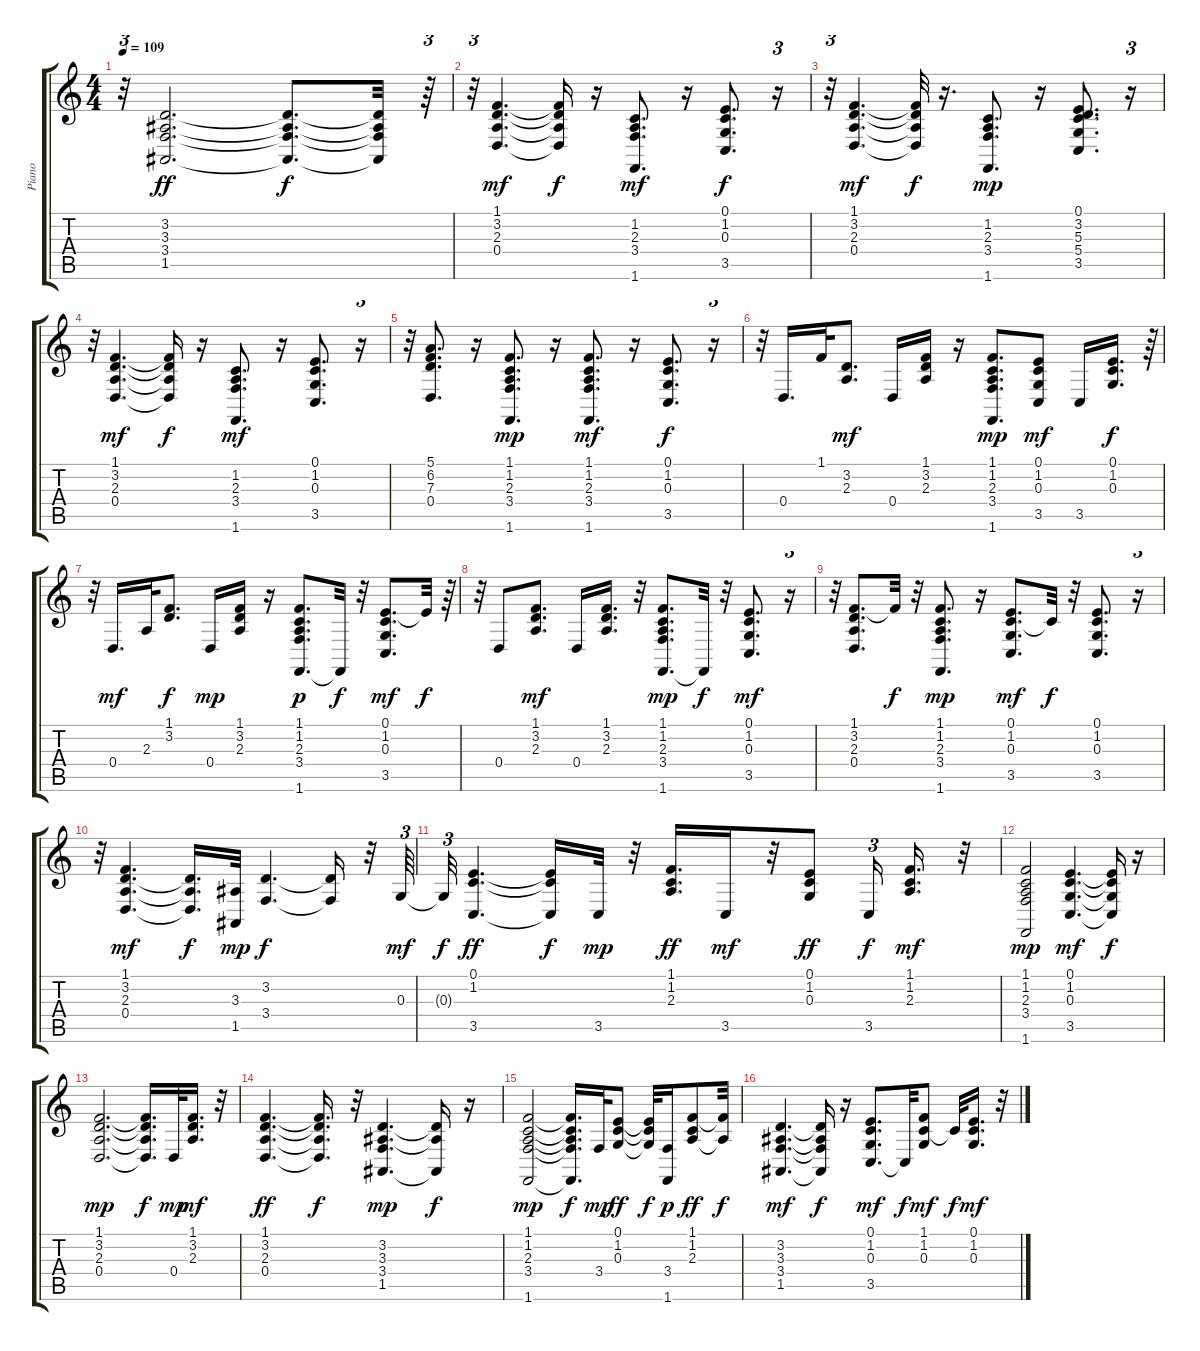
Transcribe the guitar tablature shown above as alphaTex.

\track ("Piano" "Piano") {instrument brightacousticpiano}
\staff {score tabs}
\tuning (E4 B3 G3 D3 A2 E2) {hide}
\ts (4 4)
\tempo 109
\clef g2
\ks c
r.32{tu (3 2) dy f} (3.2 3.3 3.4 1.5).2{d dy ff} (3.2{t} 3.3{t} 3.4{t} 1.5{t}).8{d dy f} (3.2{t} 3.3{t} 3.4{t} 1.5{t}).32 r.64{tu (3 2)} |
r.32{tu (3 2)} (1.1 3.2 2.3 0.4).4{d dy mf} (1.1{t} 3.2{t} 2.3{t} 0.4{t}).16{dy f} r.16 (1.2 2.3 3.4 1.6).8{d dy mf} r.16 (0.1 1.2 0.3 3.5).8{d dy f} r.16{tu (3 2)} |
r.32{tu (3 2)} (1.1 3.2 2.3 0.4).4{d dy mf} (1.1{t} 3.2{t} 2.3{t} 0.4{t}).32{dy f} r.16{d} (1.2 2.3 3.4 1.6).8{d dy mp} r.16 (0.1 3.2 5.3 5.4 3.5).8{d} r.16{tu (3 2)} |
r.32{tu (3 2)} (1.1 3.2 2.3 0.4).4{d dy mf} (1.1{t} 3.2{t} 2.3{t} 0.4{t}).16{dy f} r.16 (1.2 2.3 3.4 1.6).8{d dy mf} r.16 (0.1 1.2 0.3 3.5).8{d} r.16{tu (3 2)} |
r.32{tu (3 2)} (5.1 6.2 7.3 0.4).8{d} r.16 (1.1 1.2 2.3 3.4 1.6).8{d dy mp} r.16 (1.1 1.2 2.3 3.4 1.6).8{d dy mf} r.16 (0.1 1.2 0.3 3.5).8{d dy f} r.16{tu (3 2)} |
r.32{tu (3 2)} 0.4.16{d} 1.1.32 (3.2 2.3).8{d dy mf} 0.4.16 (1.1 3.2 2.3).16 r.16 (1.1 1.2 2.3 3.4 1.6).8{d dy mp} (0.1 1.2 0.3 3.5).8{dy mf} 3.5.16 (0.1 1.2 0.3).16{d dy f} r.64{tu (3 2)} |
r.32{tu (3 2)} 0.4.16{d dy mf} 2.3.32 (1.1 3.2).8{d dy f} 0.4.16{dy mp} (1.1 3.2 2.3).16 r.16 (1.1 1.2 2.3 3.4 1.6).8{d dy p} 1.6{t}.32{dy f} r.32 (0.1 1.2 0.3 3.5).8{d dy mf} 0.1{t}.32{dy f} r.64{tu (3 2)} |
r.32{tu (3 2)} 0.4.8 (1.1 3.2 2.3).8{d dy mf} 0.4.16 (1.1 3.2 2.3).16{d} r.32 (1.1 1.2 2.3 3.4 1.6).8{d dy mp} 1.6{t}.32{dy f} r.32 (0.1 1.2 0.3 3.5).8{d dy mf} r.16{tu (3 2)} |
r.32{tu (3 2)} (1.1 3.2 2.3 0.4).8{d} 1.1{t}.32{dy f} r.32 (1.1 1.2 2.3 3.4 1.6).8{d dy mp} r.16 (0.1 1.2 0.3 3.5).8{d dy mf} 1.2{t}.32{dy f} r.32 (0.1 1.2 0.3 3.5).8{d} r.16{tu (3 2)} |
r.32{tu (3 2)} (1.1 3.2 2.3 0.4).4{d dy mf} (3.2{t} 2.3{t} 0.4{t}).16{d dy f} (3.3 1.5).32{dy mp} (3.2 3.4).4{d dy f} (3.2{t} 3.4{t}).16 r.32 0.3.64{tu (3 2) dy mf} |
0.3{t}.32{tu (3 2) dy f} (0.1 1.2 3.5).4{d dy ff} (0.1{t} 1.2{t} 3.5{t}).16{dy f} 3.5.32{dy mp} r.32 (1.1 1.2 2.3).16{d dy ff} 3.5.16{dy mf} r.32 (0.1 1.2 0.3).8{dy ff} 3.5.16{tu (3 2) dy f} (1.1 1.2 2.3).16{d dy mf} r.32 |
(1.1 1.2 2.3 3.4 1.6).2{dy mp} (0.1 1.2 0.3 3.5).4{d dy mf} (0.1{t} 1.2{t} 0.3{t} 3.5{t}).16{dy f} r.16 |
(1.1 3.2 2.3 0.4).2{d dy mp} (1.1{t} 3.2{t} 2.3{t} 0.4{t}).16{d dy f} 0.4.32{dy mp} (1.1 3.2 2.3).16{d dy mf} r.32 |
(1.1 3.2 2.3 0.4).4{d dy ff} (1.1{t} 3.2{t} 2.3{t} 0.4{t}).16{d dy f} r.32 (3.2 3.3 3.4 1.5).4{d dy mp} (3.2{t} 3.3{t} 1.5{t}).16{dy f} r.16 |
(1.1 1.2 2.3 3.4 1.6).2{dy mp} (1.1{t} 1.2{t} 2.3{t} 3.4{t} 1.6{t}).16{d dy f} 3.4.32{dy mp} (0.1 1.2 0.3).8{dy ff} (0.1{t} 1.2{t} 0.3{t}).32{dy f} (3.4 1.6).16{dy p} (1.1 1.2 2.3).8{dy ff} (1.1{t} 2.3{t}).32{dy f} |
(3.2 3.3 3.4 1.5).4{d dy mf} (3.2{t} 3.3{t} 3.4{t} 1.5{t}).16{dy f} r.16 (0.1 1.2 0.3 3.5).8{d dy mf} 3.5{t}.32{dy f} (1.1 1.2 0.3).8{dy mf} 1.2{t}.32{dy f} (0.1 1.2 0.3).16{d dy mf} r.32
